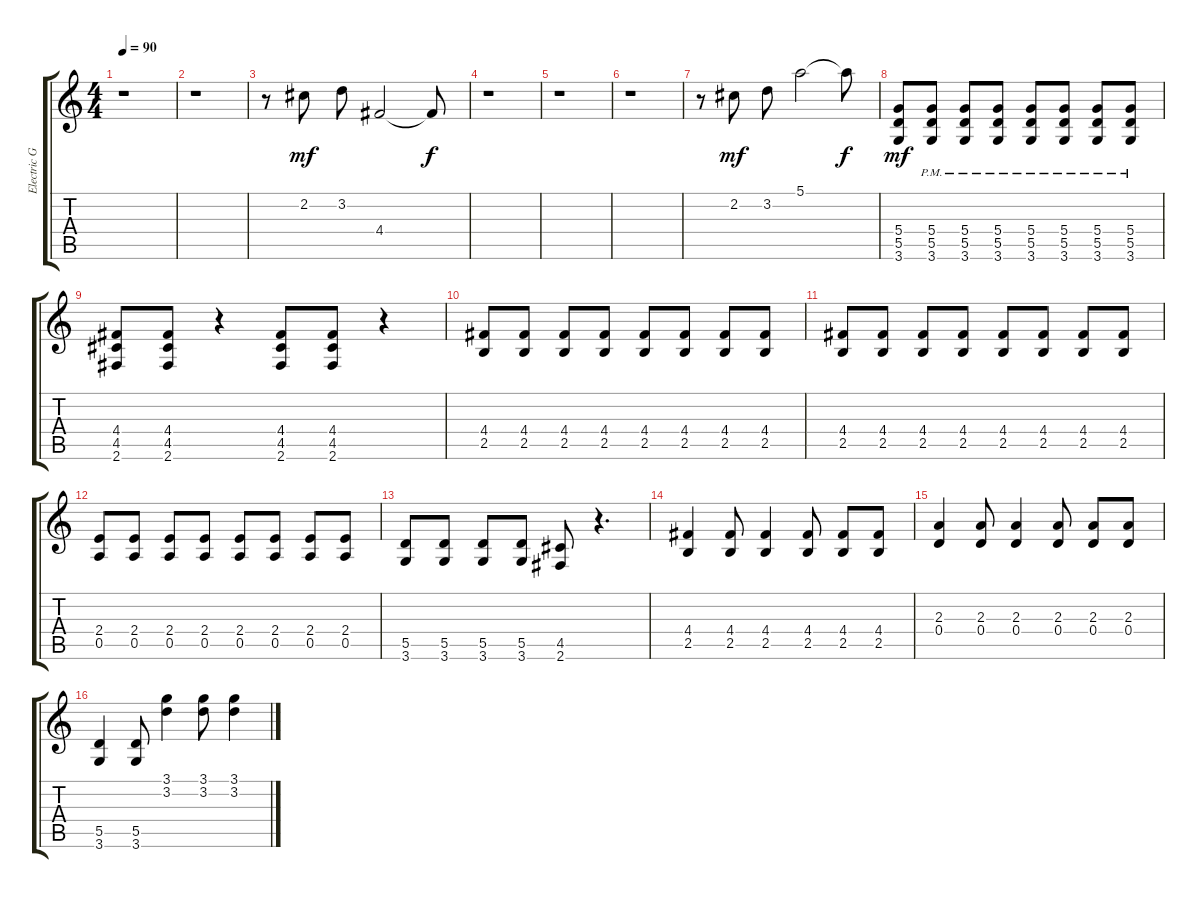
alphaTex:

\track ("Electric Guitar" "Electric G") {instrument overdrivenguitar}
\staff {score tabs}
\tuning (E4 B3 G3 D3 A2 E2) {hide}
\ts (4 4)
\tempo 90
\clef g2
\ks c
r.1{dy f} |
r.1 |
r.8 2.2.8{dy mf} 3.2.8 4.4.2 4.4{t}.8{dy f} |
r.1 |
r.1 |
r.1 |
r.8 2.2.8{dy mf} 3.2.8 5.1.2 5.1{t}.8{dy f} |
(5.4 5.5 3.6).8{dy mf} (5.4{pm} 5.5{pm} 3.6{pm}).8 (5.4{pm} 5.5{pm} 3.6{pm}).8 (5.4{pm} 5.5{pm} 3.6{pm}).8 (5.4{pm} 5.5{pm} 3.6{pm}).8 (5.4{pm} 5.5{pm} 3.6{pm}).8 (5.4{pm} 5.5{pm} 3.6{pm}).8 (5.4{pm} 5.5{pm} 3.6{pm}).8 |
(4.4 4.5 2.6).8 (4.4 4.5 2.6).8 r.4 (4.4 4.5 2.6).8 (4.4 4.5 2.6).8 r.4 |
(4.4 2.5).8 (4.4 2.5).8 (4.4 2.5).8 (4.4 2.5).8 (4.4 2.5).8 (4.4 2.5).8 (4.4 2.5).8 (4.4 2.5).8 |
(4.4 2.5).8 (4.4 2.5).8 (4.4 2.5).8 (4.4 2.5).8 (4.4 2.5).8 (4.4 2.5).8 (4.4 2.5).8 (4.4 2.5).8 |
(2.4 0.5).8 (2.4 0.5).8 (2.4 0.5).8 (2.4 0.5).8 (2.4 0.5).8 (2.4 0.5).8 (2.4 0.5).8 (2.4 0.5).8 |
(5.5 3.6).8 (5.5 3.6).8 (5.5 3.6).8 (5.5 3.6).8 (4.5 2.6).8 r.4{d} |
(4.4 2.5).4 (4.4 2.5).8 (4.4 2.5).4 (4.4 2.5).8 (4.4 2.5).8 (4.4 2.5).8 |
(2.3 0.4).4 (2.3 0.4).8 (2.3 0.4).4 (2.3 0.4).8 (2.3 0.4).8 (2.3 0.4).8 |
(5.5 3.6).4 (5.5 3.6).8 (3.1 3.2).4 (3.1 3.2).8 (3.1 3.2).4
